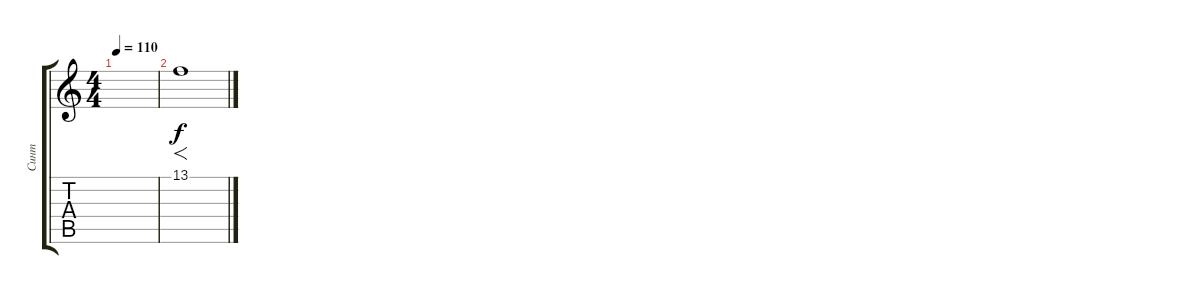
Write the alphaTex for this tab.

\track ("Синт" "Синт") {instrument stringensemble1}
\staff {score tabs}
\tuning (E4 B3 G3 D3 A2 E2) {hide}
\ts (4 4)
\tempo 110
\clef g2
\ks c
|
13.1.1{f}
